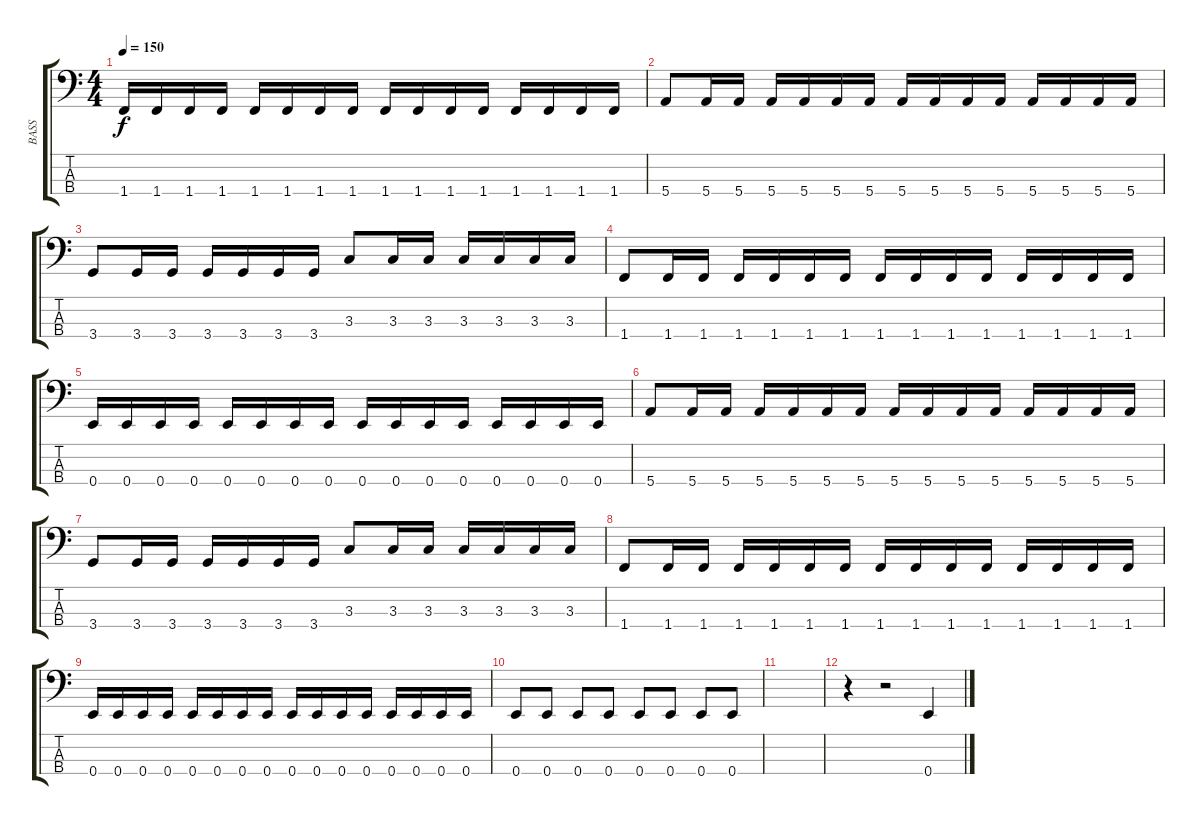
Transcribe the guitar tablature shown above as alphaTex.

\track ("BASS" "BASS") {instrument electricbassfinger}
\staff {score tabs}
\tuning (G2 D2 A1 E1) {hide}
\ts (4 4)
\tempo 150
\clef f4
\ks c
1.4.16{dy f} 1.4.16 1.4.16 1.4.16 1.4.16 1.4.16 1.4.16 1.4.16 1.4.16 1.4.16 1.4.16 1.4.16 1.4.16 1.4.16 1.4.16 1.4.16 |
5.4.8 5.4.16 5.4.16 5.4.16 5.4.16 5.4.16 5.4.16 5.4.16 5.4.16 5.4.16 5.4.16 5.4.16 5.4.16 5.4.16 5.4.16 |
3.4.8 3.4.16 3.4.16 3.4.16 3.4.16 3.4.16 3.4.16 3.3.8 3.3.16 3.3.16 3.3.16 3.3.16 3.3.16 3.3.16 |
1.4.8 1.4.16 1.4.16 1.4.16 1.4.16 1.4.16 1.4.16 1.4.16 1.4.16 1.4.16 1.4.16 1.4.16 1.4.16 1.4.16 1.4.16 |
0.4.16 0.4.16 0.4.16 0.4.16 0.4.16 0.4.16 0.4.16 0.4.16 0.4.16 0.4.16 0.4.16 0.4.16 0.4.16 0.4.16 0.4.16 0.4.16 |
5.4.8 5.4.16 5.4.16 5.4.16 5.4.16 5.4.16 5.4.16 5.4.16 5.4.16 5.4.16 5.4.16 5.4.16 5.4.16 5.4.16 5.4.16 |
3.4.8 3.4.16 3.4.16 3.4.16 3.4.16 3.4.16 3.4.16 3.3.8 3.3.16 3.3.16 3.3.16 3.3.16 3.3.16 3.3.16 |
1.4.8 1.4.16 1.4.16 1.4.16 1.4.16 1.4.16 1.4.16 1.4.16 1.4.16 1.4.16 1.4.16 1.4.16 1.4.16 1.4.16 1.4.16 |
0.4.16 0.4.16 0.4.16 0.4.16 0.4.16 0.4.16 0.4.16 0.4.16 0.4.16 0.4.16 0.4.16 0.4.16 0.4.16 0.4.16 0.4.16 0.4.16 |
0.4.8 0.4.8 0.4.8 0.4.8 0.4.8 0.4.8 0.4.8 0.4.8 |
|
r.4 r.2 0.4.4
